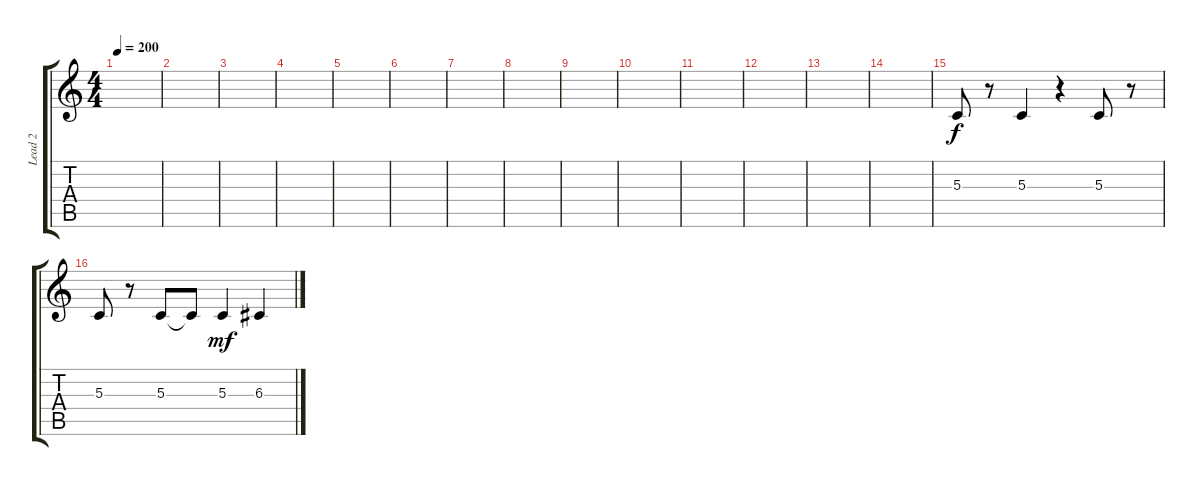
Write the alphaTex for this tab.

\track ("Lead 2" "Lead 2") {instrument lead2sawtooth}
\staff {score tabs}
\tuning (E4 B3 G3 D3 A2 E2) {hide}
\ts (4 4)
\tempo 200
\clef g2
\ks c
|
|
|
|
|
|
|
|
|
|
|
|
|
|
5.3.8 r.8 5.3.4 r.4 5.3.8 r.8 |
5.3.8 r.8 5.3.8 5.3{t}.8{dy f} 5.3.4{dy mf} 6.3.4
